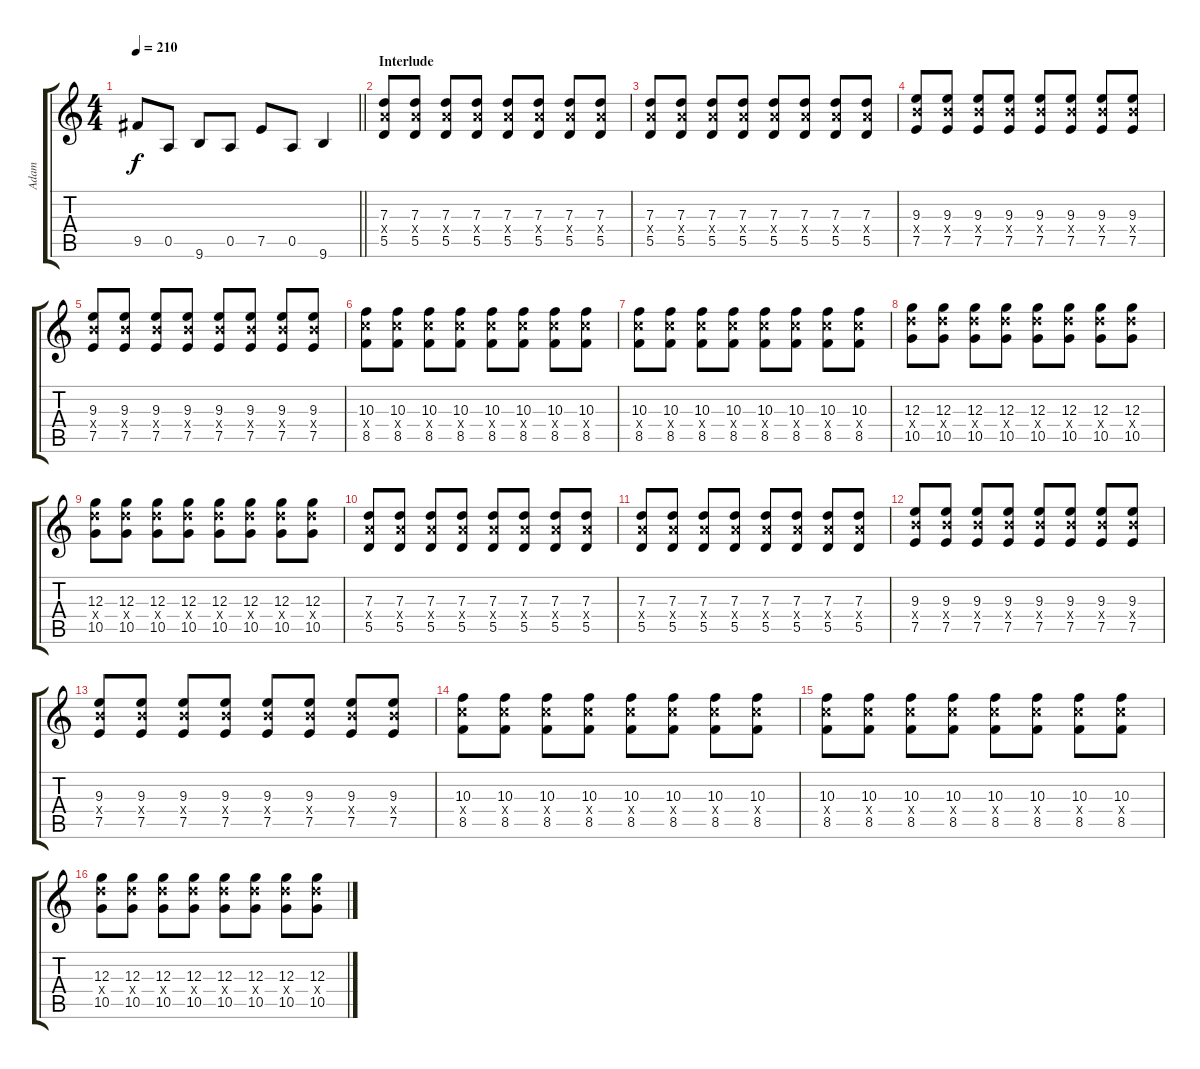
\track ("Adam" "Adam") {instrument distortionguitar}
\staff {score tabs}
\tuning (E4 B3 G3 D3 A2 D2) {hide}
\ts (4 4)
\tempo 210
\clef g2
\barLineRight lightlight
\ks c
9.5.8{dy f} 0.5.8 9.6.8 0.5.8 7.5.8 0.5.8 9.6.4 |
\section ("" "Interlude")
(7.3 7.4{x} 5.5).8 (7.3 7.4{x} 5.5).8 (7.3 7.4{x} 5.5).8 (7.3 7.4{x} 5.5).8 (7.3 7.4{x} 5.5).8 (7.3 7.4{x} 5.5).8 (7.3 7.4{x} 5.5).8 (7.3 7.4{x} 5.5).8 |
(7.3 7.4{x} 5.5).8 (7.3 7.4{x} 5.5).8 (7.3 7.4{x} 5.5).8 (7.3 7.4{x} 5.5).8 (7.3 7.4{x} 5.5).8 (7.3 7.4{x} 5.5).8 (7.3 7.4{x} 5.5).8 (7.3 7.4{x} 5.5).8 |
(9.3 9.4{x} 7.5).8 (9.3 9.4{x} 7.5).8 (9.3 9.4{x} 7.5).8 (9.3 9.4{x} 7.5).8 (9.3 9.4{x} 7.5).8 (9.3 9.4{x} 7.5).8 (9.3 9.4{x} 7.5).8 (9.3 9.4{x} 7.5).8 |
(9.3 9.4{x} 7.5).8 (9.3 9.4{x} 7.5).8 (9.3 9.4{x} 7.5).8 (9.3 9.4{x} 7.5).8 (9.3 9.4{x} 7.5).8 (9.3 9.4{x} 7.5).8 (9.3 9.4{x} 7.5).8 (9.3 9.4{x} 7.5).8 |
(10.3 10.4{x} 8.5).8 (10.3 10.4{x} 8.5).8 (10.3 10.4{x} 8.5).8 (10.3 10.4{x} 8.5).8 (10.3 10.4{x} 8.5).8 (10.3 10.4{x} 8.5).8 (10.3 10.4{x} 8.5).8 (10.3 10.4{x} 8.5).8 |
(10.3 10.4{x} 8.5).8 (10.3 10.4{x} 8.5).8 (10.3 10.4{x} 8.5).8 (10.3 10.4{x} 8.5).8 (10.3 10.4{x} 8.5).8 (10.3 10.4{x} 8.5).8 (10.3 10.4{x} 8.5).8 (10.3 10.4{x} 8.5).8 |
(12.3 12.4{x} 10.5).8 (12.3 12.4{x} 10.5).8 (12.3 12.4{x} 10.5).8 (12.3 12.4{x} 10.5).8 (12.3 12.4{x} 10.5).8 (12.3 12.4{x} 10.5).8 (12.3 12.4{x} 10.5).8 (12.3 12.4{x} 10.5).8 |
(12.3 12.4{x} 10.5).8 (12.3 12.4{x} 10.5).8 (12.3 12.4{x} 10.5).8 (12.3 12.4{x} 10.5).8 (12.3 12.4{x} 10.5).8 (12.3 12.4{x} 10.5).8 (12.3 12.4{x} 10.5).8 (12.3 12.4{x} 10.5).8 |
(7.3 7.4{x} 5.5).8 (7.3 7.4{x} 5.5).8 (7.3 7.4{x} 5.5).8 (7.3 7.4{x} 5.5).8 (7.3 7.4{x} 5.5).8 (7.3 7.4{x} 5.5).8 (7.3 7.4{x} 5.5).8 (7.3 7.4{x} 5.5).8 |
(7.3 7.4{x} 5.5).8 (7.3 7.4{x} 5.5).8 (7.3 7.4{x} 5.5).8 (7.3 7.4{x} 5.5).8 (7.3 7.4{x} 5.5).8 (7.3 7.4{x} 5.5).8 (7.3 7.4{x} 5.5).8 (7.3 7.4{x} 5.5).8 |
(9.3 9.4{x} 7.5).8 (9.3 9.4{x} 7.5).8 (9.3 9.4{x} 7.5).8 (9.3 9.4{x} 7.5).8 (9.3 9.4{x} 7.5).8 (9.3 9.4{x} 7.5).8 (9.3 9.4{x} 7.5).8 (9.3 9.4{x} 7.5).8 |
(9.3 9.4{x} 7.5).8 (9.3 9.4{x} 7.5).8 (9.3 9.4{x} 7.5).8 (9.3 9.4{x} 7.5).8 (9.3 9.4{x} 7.5).8 (9.3 9.4{x} 7.5).8 (9.3 9.4{x} 7.5).8 (9.3 9.4{x} 7.5).8 |
(10.3 10.4{x} 8.5).8 (10.3 10.4{x} 8.5).8 (10.3 10.4{x} 8.5).8 (10.3 10.4{x} 8.5).8 (10.3 10.4{x} 8.5).8 (10.3 10.4{x} 8.5).8 (10.3 10.4{x} 8.5).8 (10.3 10.4{x} 8.5).8 |
(10.3 10.4{x} 8.5).8 (10.3 10.4{x} 8.5).8 (10.3 10.4{x} 8.5).8 (10.3 10.4{x} 8.5).8 (10.3 10.4{x} 8.5).8 (10.3 10.4{x} 8.5).8 (10.3 10.4{x} 8.5).8 (10.3 10.4{x} 8.5).8 |
(12.3 12.4{x} 10.5).8 (12.3 12.4{x} 10.5).8 (12.3 12.4{x} 10.5).8 (12.3 12.4{x} 10.5).8 (12.3 12.4{x} 10.5).8 (12.3 12.4{x} 10.5).8 (12.3 12.4{x} 10.5).8 (12.3 12.4{x} 10.5).8
